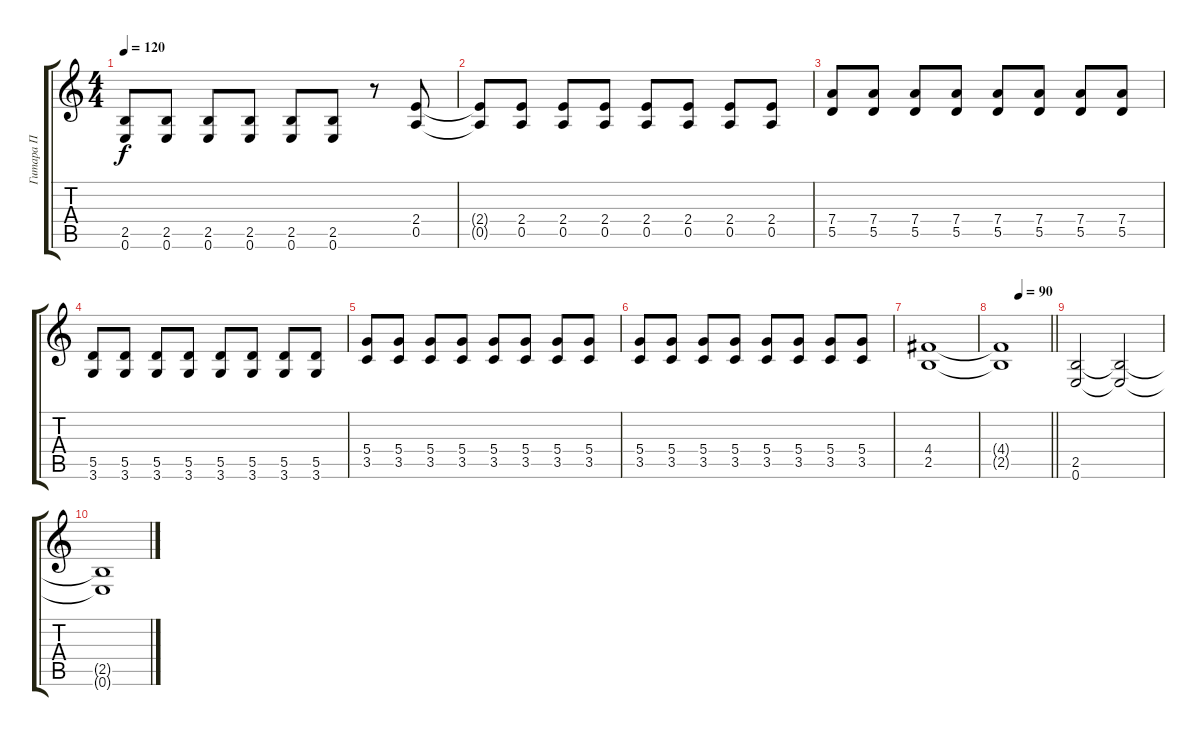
\track ("Гитара П" "Гитара П") {instrument overdrivenguitar}
\staff {score tabs}
\tuning (E4 B3 G3 D3 A2 E2) {hide}
\ts (4 4)
\tempo 120
\clef g2
\ks c
(2.5 0.6).8{dy f} (2.5 0.6).8 (2.5 0.6).8 (2.5 0.6).8 (2.5 0.6).8 (2.5 0.6).8 r.8 (2.4 0.5).8 |
(2.4{t} 0.5{t}).8 (2.4 0.5).8 (2.4 0.5).8 (2.4 0.5).8 (2.4 0.5).8 (2.4 0.5).8 (2.4 0.5).8 (2.4 0.5).8 |
(7.4 5.5).8 (7.4 5.5).8 (7.4 5.5).8 (7.4 5.5).8 (7.4 5.5).8 (7.4 5.5).8 (7.4 5.5).8 (7.4 5.5).8 |
(5.5 3.6).8 (5.5 3.6).8 (5.5 3.6).8 (5.5 3.6).8 (5.5 3.6).8 (5.5 3.6).8 (5.5 3.6).8 (5.5 3.6).8 |
(5.4 3.5).8 (5.4 3.5).8 (5.4 3.5).8 (5.4 3.5).8 (5.4 3.5).8 (5.4 3.5).8 (5.4 3.5).8 (5.4 3.5).8 |
(5.4 3.5).8 (5.4 3.5).8 (5.4 3.5).8 (5.4 3.5).8 (5.4 3.5).8 (5.4 3.5).8 (5.4 3.5).8 (5.4 3.5).8 |
(4.4 2.5).1{volume 0} |
\tempo (90 0.375)
\barLineRight lightlight
(4.4{t} 2.5{t}).1 |
(2.5 0.6).2{volume 10} (2.5{t} 0.6{t}).2{volume 0} |
(2.5{t} 0.6{t}).1
